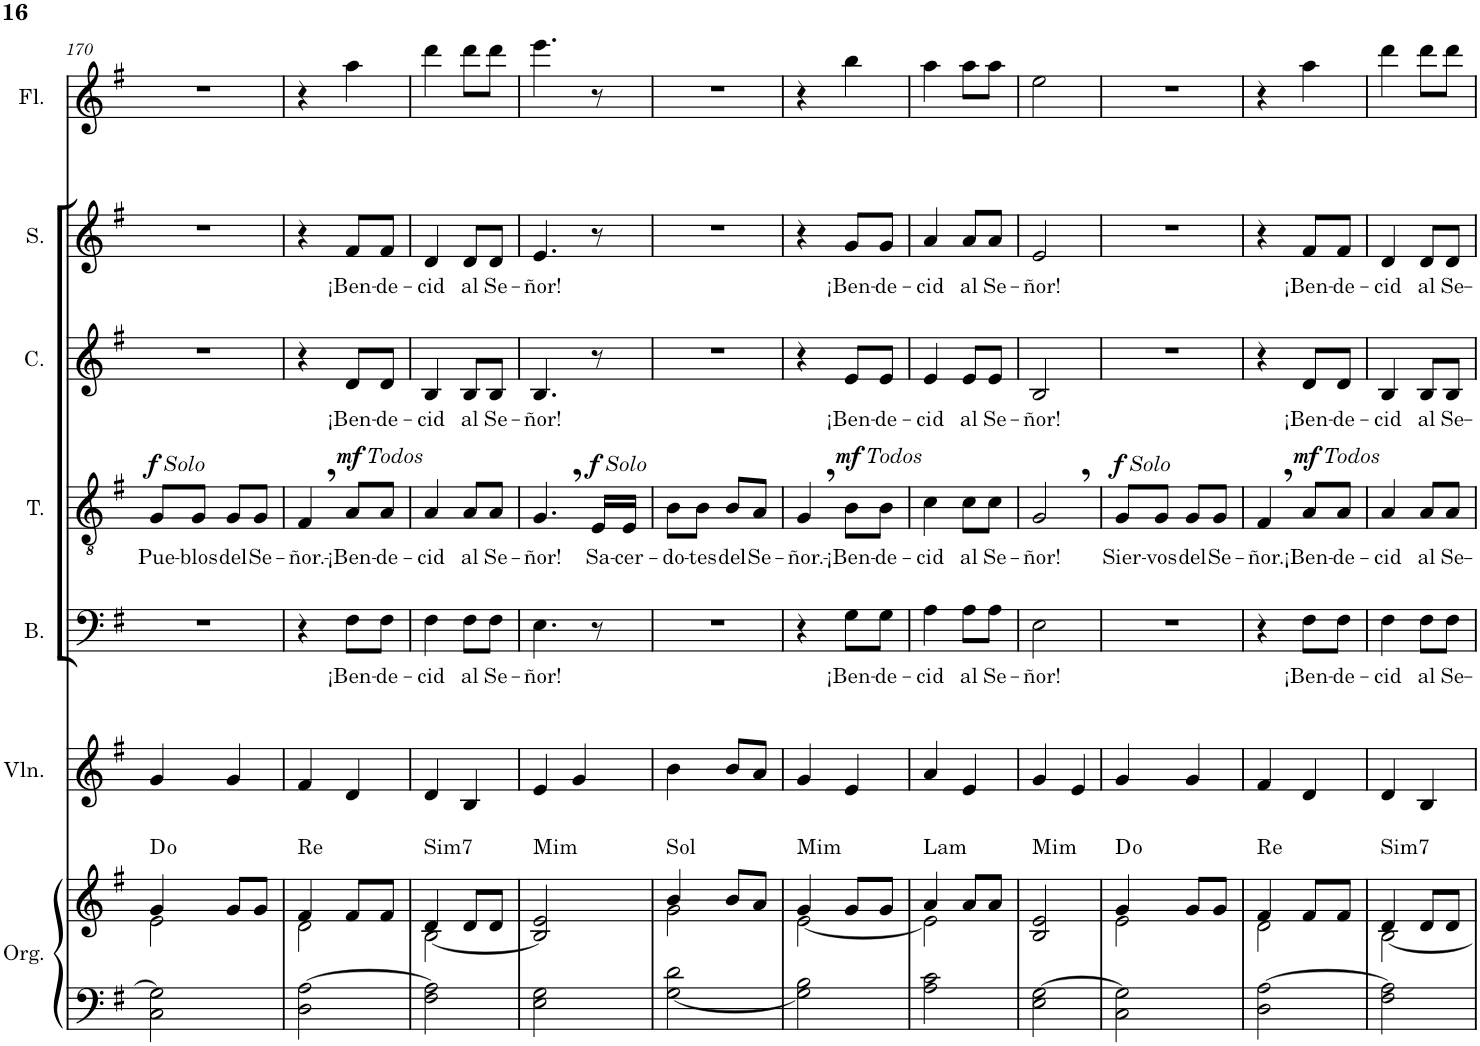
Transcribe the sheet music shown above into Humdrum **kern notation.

**kern	**kern	**harte	**kern	**kern	**text	**kern	**text	**dynam	**kern	**text	**kern	**text	**kern
*part7	*part7	*part7	*part6	*part5	*part5	*part4	*part4	*part4	*part3	*part3	*part2	*part2	*part1
*staff8	*staff7	*	*staff6	*staff5	*staff5	*staff4	*staff4	*staff4	*staff3	*staff3	*staff2	*staff2	*staff1
*I"Órgano	*	*	*I"Violín	*I"Bajo	*	*I"Tenor	*	*	*I"Contralto	*	*I"Soprano	*	*I"Flauta
*	*	*	*I'Vln.	*I'B.	*	*I'T.	*	*	*I'C.	*	*I'S.	*	*I'Fl.
!!LO:PB:g=z
*clefF4	*clefG2	*	*clefG2	*clefF4	*	*clefGv2	*	*	*clefG2	*	*clefG2	*	*clefG2
*k[f#]	*k[f#]	*	*k[f#]	*k[f#]	*	*k[f#]	*	*	*k[f#]	*	*k[f#]	*	*k[f#]
*M2/4	*M2/4	*	*M2/4	*M2/4	*	*M2/4	*	*	*M2/4	*	*M2/4	*	*M2/4
=170	=170	=170	=170	=170	=170	=170	=170	=170	=170	=170	=170	=170	=170
*	*^	*	*	*	*	*	*	*	*	*	*	*	*
!	!	!	!	!	!	!	!LO:TX:a:i:t=Solo	!	!	!	!	!	!	!
!	!	!	!	!	!	!	!	!LO:LY:b	!LO:DY:a	!	!	!	!	!
2C\ 2G\]	4g/	2e\	D:dim	4g/	2r	.	8G/L	Pue-	f	2r	.	2r	.	2r
!	!	!	!	!	!	!	!	!LO:LY:b	!	!	!	!	!	!
.	.	.	.	.	.	.	8G/J	-blos	.	.	.	.	.	.
!	!	!	!	!	!	!	!	!LO:LY:b	!	!	!	!	!	!
.	8g/L	.	.	4g/	.	.	8G/L	del	.	.	.	.	.	.
!	!	!	!	!	!	!	!	!LO:LY:b	!	!	!	!	!	!
.	8g/J	.	.	.	.	.	8G/J	Se-	.	.	.	.	.	.
=171	=171	=171	=171	=171	=171	=171	=171	=171	=171	=171	=171	=171	=171	=171
!	!	!	!LO:H:kt=Re	!	!	!	!	!LO:LY:b	!	!	!	!	!	!
2D\ [2A\	4f#/	2d\	N	4f#/	4r	.	4F#,/	-ñor.-	.	4r	.	4r	.	4r
!	!	!	!	!	!	!	!LO:TX:a:i:t=Todos	!	!	!	!	!	!	!
!	!	!	!	!	!	!LO:LY:b	!	!LO:LY:b	!LO:DY:a	!	!LO:LY:b	!	!LO:LY:b	!
.	8f#/L	.	.	4d/	8F#\L	¡Ben-	8A/L	¡Ben-	mf	8d/L	¡Ben-	8f#/L	¡Ben-	4aa\
!	!	!	!	!	!	!LO:LY:b	!	!LO:LY:b	!	!	!LO:LY:b	!	!LO:LY:b	!
.	8f#/J	.	.	.	8F#\J	-de-	8A/J	-de-	.	8d/J	-de-	8f#/J	-de-	.
=172	=172	=172	=172	=172	=172	=172	=172	=172	=172	=172	=172	=172	=172	=172
!	!	!	!LO:H:kt=Sim7	!	!	!LO:LY:b	!	!LO:LY:b	!	!	!LO:LY:b	!	!LO:LY:b	!
2F#\ 2A\]	4d/	[2B\	N	4d/	4F#\	-cid	4A/	-cid	.	4B/	-cid	4d/	-cid	4ddd\
!	!	!	!	!	!	!LO:LY:b	!	!LO:LY:b	!	!	!LO:LY:b	!	!LO:LY:b	!
.	8d/L	.	.	4B/	8F#\L	al	8A/L	al	.	8B/L	al	8d/L	al	8ddd\L
!	!	!	!	!	!	!LO:LY:b	!	!LO:LY:b	!	!	!LO:LY:b	!	!LO:LY:b	!
.	8d/J	.	.	.	8F#\J	Se-	8A/J	Se-	.	8B/J	Se-	8d/J	Se-	8ddd\J
*	*v	*v	*	*	*	*	*	*	*	*	*	*	*	*
=173	=173	=173	=173	=173	=173	=173	=173	=173	=173	=173	=173	=173	=173
!	!	!LO:H:kt=Mim	!	!	!LO:LY:b	!	!LO:LY:b	!	!	!LO:LY:b	!	!LO:LY:b	!
2E\ 2G\	2B/] 2e/	N	4e/	4.E\	-ñor!	4.G,/	-ñor!	.	4.B/	-ñor!	4.e/	-ñor!	4.eee\
.	.	.	4g/	.	.	.	.	.	.	.	.	.	.
!	!	!	!	!	!	!LO:TX:a:i:t=Solo	!	!	!	!	!	!	!
!	!	!	!	!	!	!	!LO:LY:b	!LO:DY:a	!	!	!	!	!
.	.	.	.	8r	.	16E/LL	Sa-	f	8r	.	8r	.	8r
!	!	!	!	!	!	!	!LO:LY:b	!	!	!	!	!	!
.	.	.	.	.	.	16E/JJ	-cer-	.	.	.	.	.	.
=174	=174	=174	=174	=174	=174	=174	=174	=174	=174	=174	=174	=174	=174
*	*^	*	*	*	*	*	*	*	*	*	*	*	*
!	!	!	!LO:H:kt=Sol	!	!	!	!	!LO:LY:b	!	!	!	!	!	!
[2G\ 2d\	4b/	2g\	N	4b\	2r	.	8B\L	-do-	.	2r	.	2r	.	2r
!	!	!	!	!	!	!	!	!LO:LY:b	!	!	!	!	!	!
.	.	.	.	.	.	.	8B\J	-tes	.	.	.	.	.	.
!	!	!	!	!	!	!	!	!LO:LY:b	!	!	!	!	!	!
.	8b/L	.	.	8b/L	.	.	8B/L	del	.	.	.	.	.	.
!	!	!	!	!	!	!	!	!LO:LY:b	!	!	!	!	!	!
.	8a/J	.	.	8a/J	.	.	8A/J	Se-	.	.	.	.	.	.
=175	=175	=175	=175	=175	=175	=175	=175	=175	=175	=175	=175	=175	=175	=175
!	!	!	!LO:H:kt=Mim	!	!	!	!	!LO:LY:b	!	!	!	!	!	!
2G\] 2B\	4g/	[2e\	N	4g/	4r	.	4G,/	-ñor.-	.	4r	.	4r	.	4r
!	!	!	!	!	!	!	!LO:TX:a:i:t=Todos	!	!	!	!	!	!	!
!	!	!	!	!	!	!LO:LY:b	!	!LO:LY:b	!LO:DY:a	!	!LO:LY:b	!	!LO:LY:b	!
.	8g/L	.	.	4e/	8G\L	¡Ben-	8B\L	¡Ben-	mf	8e/L	¡Ben-	8g/L	¡Ben-	4bb\
!	!	!	!	!	!	!LO:LY:b	!	!LO:LY:b	!	!	!LO:LY:b	!	!LO:LY:b	!
.	8g/J	.	.	.	8G\J	-de-	8B\J	-de-	.	8e/J	-de-	8g/J	-de-	.
=176	=176	=176	=176	=176	=176	=176	=176	=176	=176	=176	=176	=176	=176	=176
!	!	!	!LO:H:kt=Lam	!	!	!LO:LY:b	!	!LO:LY:b	!	!	!LO:LY:b	!	!LO:LY:b	!
2A\ 2c\	4a/	2e\]	N	4a/	4A\	-cid	4c\	-cid	.	4e/	-cid	4a/	-cid	4aa\
!	!	!	!	!	!	!LO:LY:b	!	!LO:LY:b	!	!	!LO:LY:b	!	!LO:LY:b	!
.	8a/L	.	.	4e/	8A\L	al	8c\L	al	.	8e/L	al	8a/L	al	8aa\L
!	!	!	!	!	!	!LO:LY:b	!	!LO:LY:b	!	!	!LO:LY:b	!	!LO:LY:b	!
.	8a/J	.	.	.	8A\J	Se-	8c\J	Se-	.	8e/J	Se-	8a/J	Se-	8aa\J
*	*v	*v	*	*	*	*	*	*	*	*	*	*	*	*
=177	=177	=177	=177	=177	=177	=177	=177	=177	=177	=177	=177	=177	=177
!	!	!LO:H:kt=Mim	!	!	!LO:LY:b	!	!LO:LY:b	!	!	!LO:LY:b	!	!LO:LY:b	!
2E\ [2G\	2B/ 2e/	N	4g/	2E\	-ñor!	2G/	-ñor!	.	2B/	-ñor!	2e/	-ñor!	2ee\
.	.	.	4e/	.	.	.	.	.	.	.	.	.	.
=178	=178	=178	=178	=178	=178	=178	=178	=178	=178	=178	=178	=178	=178
*	*^	*	*	*	*	*	*	*	*	*	*	*	*
!	!	!	!	!	!	!	!LO:TX:a:i:t=Solo	!	!	!	!	!	!	!
!	!	!	!	!	!	!	!	!LO:LY:b	!LO:DY:a	!	!	!	!	!
2C\ 2G\]	4g/	2e\	D:dim	4g/	2r	.	8G/L	-Sier-	f	2r	.	2r	.	2r
!	!	!	!	!	!	!	!	!LO:LY:b	!	!	!	!	!	!
.	.	.	.	.	.	.	8G/J	-vos	.	.	.	.	.	.
!	!	!	!	!	!	!	!	!LO:LY:b	!	!	!	!	!	!
.	8g/L	.	.	4g/	.	.	8G/L	del	.	.	.	.	.	.
!	!	!	!	!	!	!	!	!LO:LY:b	!	!	!	!	!	!
.	8g/J	.	.	.	.	.	8G/J	Se-	.	.	.	.	.	.
=179	=179	=179	=179	=179	=179	=179	=179	=179	=179	=179	=179	=179	=179	=179
!	!	!	!LO:H:kt=Re	!	!	!	!	!LO:LY:b	!	!	!	!	!	!
2D\ [2A\	4f#/	2d\	N	4f#/	4r	.	4F#,/	-ñor.	.	4r	.	4r	.	4r
!	!	!	!	!	!	!	!LO:TX:a:i:t=Todos	!	!	!	!	!	!	!
!	!	!	!	!	!	!LO:LY:b	!	!LO:LY:b	!LO:DY:a	!	!LO:LY:b	!	!LO:LY:b	!
.	8f#/L	.	.	4d/	8F#\L	¡Ben-	8A/L	¡Ben-	mf	8d/L	¡Ben-	8f#/L	¡Ben-	4aa\
!	!	!	!	!	!	!LO:LY:b	!	!LO:LY:b	!	!	!LO:LY:b	!	!LO:LY:b	!
.	8f#/J	.	.	.	8F#\J	-de-	8A/J	-de-	.	8d/J	-de-	8f#/J	-de-	.
=180	=180	=180	=180	=180	=180	=180	=180	=180	=180	=180	=180	=180	=180	=180
!	!	!	!LO:H:kt=Sim7	!	!	!LO:LY:b	!	!LO:LY:b	!	!	!LO:LY:b	!	!LO:LY:b	!
2F#\ 2A\]	4d/	[2B\	N	4d/	4F#\	-cid	4A/	-cid	.	4B/	-cid	4d/	-cid	4ddd\
!	!	!	!	!	!	!LO:LY:b	!	!LO:LY:b	!	!	!LO:LY:b	!	!LO:LY:b	!
.	8d/L	.	.	4B/	8F#\L	al	8A/L	al	.	8B/L	al	8d/L	al	8ddd\L
!	!	!	!	!	!	!LO:LY:b	!	!LO:LY:b	!	!	!LO:LY:b	!	!LO:LY:b	!
.	8d/J	.	.	.	8F#\J	Se-	8A/J	Se-	.	8B/J	Se-	8d/J	Se-	8ddd\J
*	*v	*v	*	*	*	*	*	*	*	*	*	*	*	*
=	=	=	=	=	=	=	=	=	=	=	=	=	=
*-	*-	*-	*-	*-	*-	*-	*-	*-	*-	*-	*-	*-	*-
